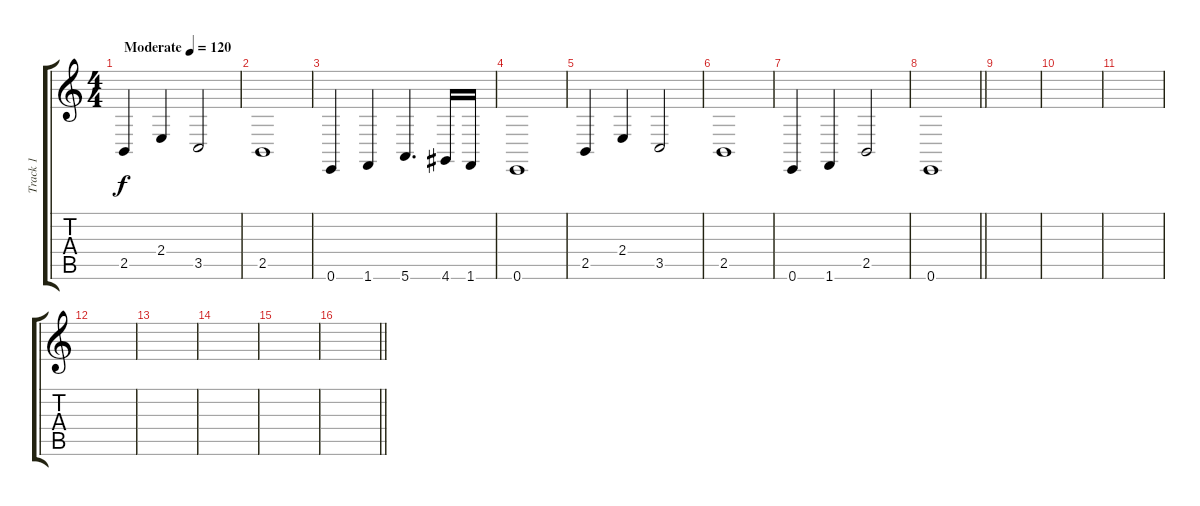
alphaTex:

\track ("Track 1" "Track 1") {instrument brightacousticpiano}
\staff {score tabs}
\tuning (E4 B3 G3 D3 A2 E2) {hide}
\ts (4 4)
\tempo (120 "Moderate")
\clef g2
\ks c
2.5.4{dy f instrument brightacousticpiano} 2.4.4 3.5.2 |
2.5.1 |
0.6.4 1.6.4 5.6.4{d} 4.6.16 1.6.16 |
0.6.1 |
2.5.4 2.4.4 3.5.2 |
2.5.1 |
0.6.4 1.6.4 2.5.2 |
\barLineRight lightlight
0.6.1 |
|
|
|
|
|
|
|
\barLineRight lightlight
